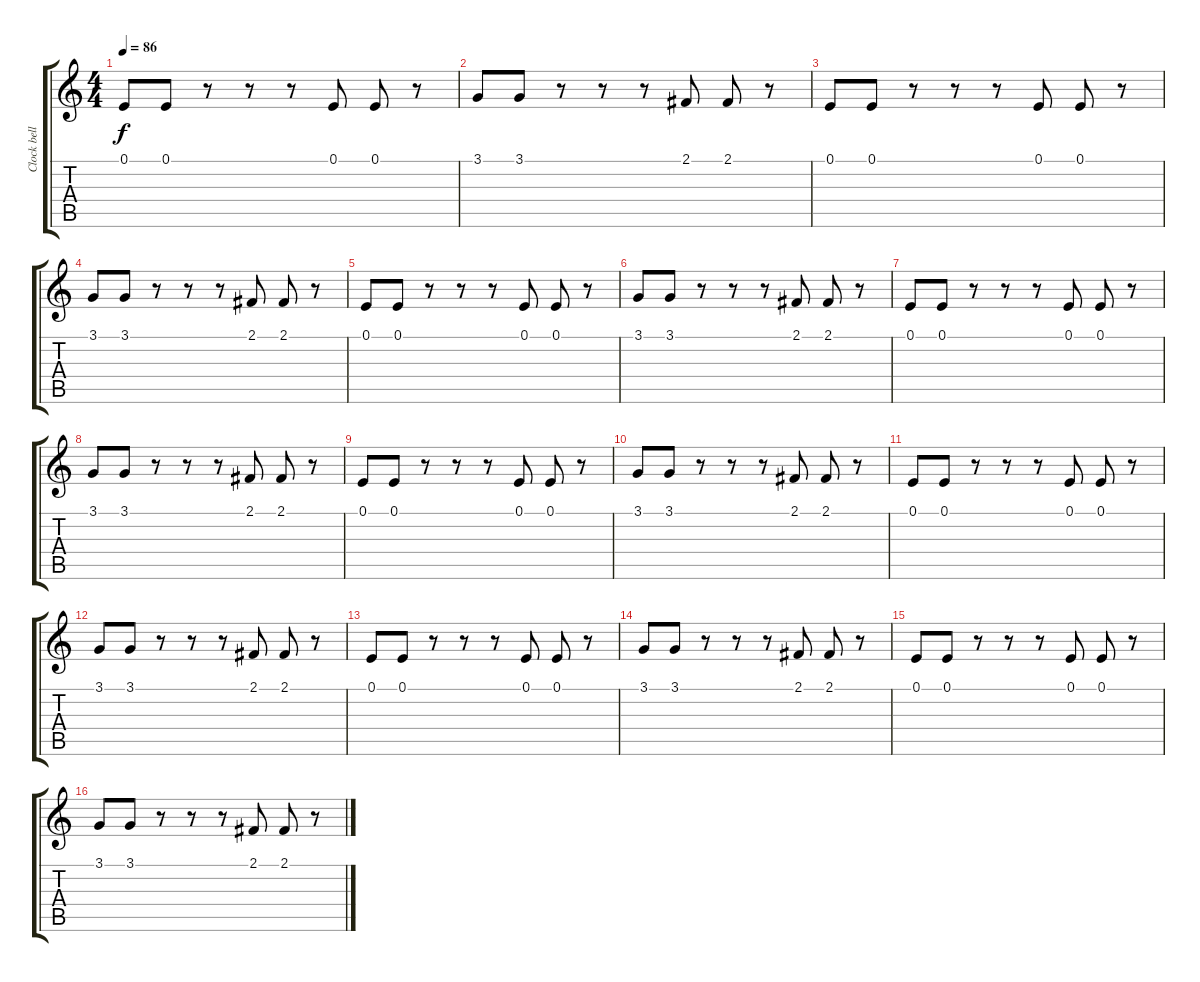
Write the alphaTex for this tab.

\track ("Clock bell" "Clock bell") {instrument tubularbells}
\staff {score tabs}
\tuning (E4 B3 G3 D3 A2 E2) {hide}
\ts (4 4)
\tempo 86
\clef g2
\ks c
0.1.8{dy f} 0.1.8 r.8 r.8 r.8 0.1.8 0.1.8 r.8 |
3.1.8 3.1.8 r.8 r.8 r.8 2.1.8 2.1.8 r.8 |
0.1.8 0.1.8 r.8 r.8 r.8 0.1.8 0.1.8 r.8 |
3.1.8 3.1.8 r.8 r.8 r.8 2.1.8 2.1.8 r.8 |
0.1.8 0.1.8 r.8 r.8 r.8 0.1.8 0.1.8 r.8 |
3.1.8 3.1.8 r.8 r.8 r.8 2.1.8 2.1.8 r.8 |
0.1.8 0.1.8 r.8 r.8 r.8 0.1.8 0.1.8 r.8 |
3.1.8 3.1.8 r.8 r.8 r.8 2.1.8 2.1.8 r.8 |
0.1.8 0.1.8 r.8 r.8 r.8 0.1.8 0.1.8 r.8 |
3.1.8 3.1.8 r.8 r.8 r.8 2.1.8 2.1.8 r.8 |
0.1.8 0.1.8 r.8 r.8 r.8 0.1.8 0.1.8 r.8 |
3.1.8 3.1.8 r.8 r.8 r.8 2.1.8 2.1.8 r.8 |
0.1.8 0.1.8 r.8 r.8 r.8 0.1.8 0.1.8 r.8 |
3.1.8 3.1.8 r.8 r.8 r.8 2.1.8 2.1.8 r.8 |
0.1.8 0.1.8 r.8 r.8 r.8 0.1.8 0.1.8 r.8 |
3.1.8 3.1.8 r.8 r.8 r.8 2.1.8 2.1.8 r.8
